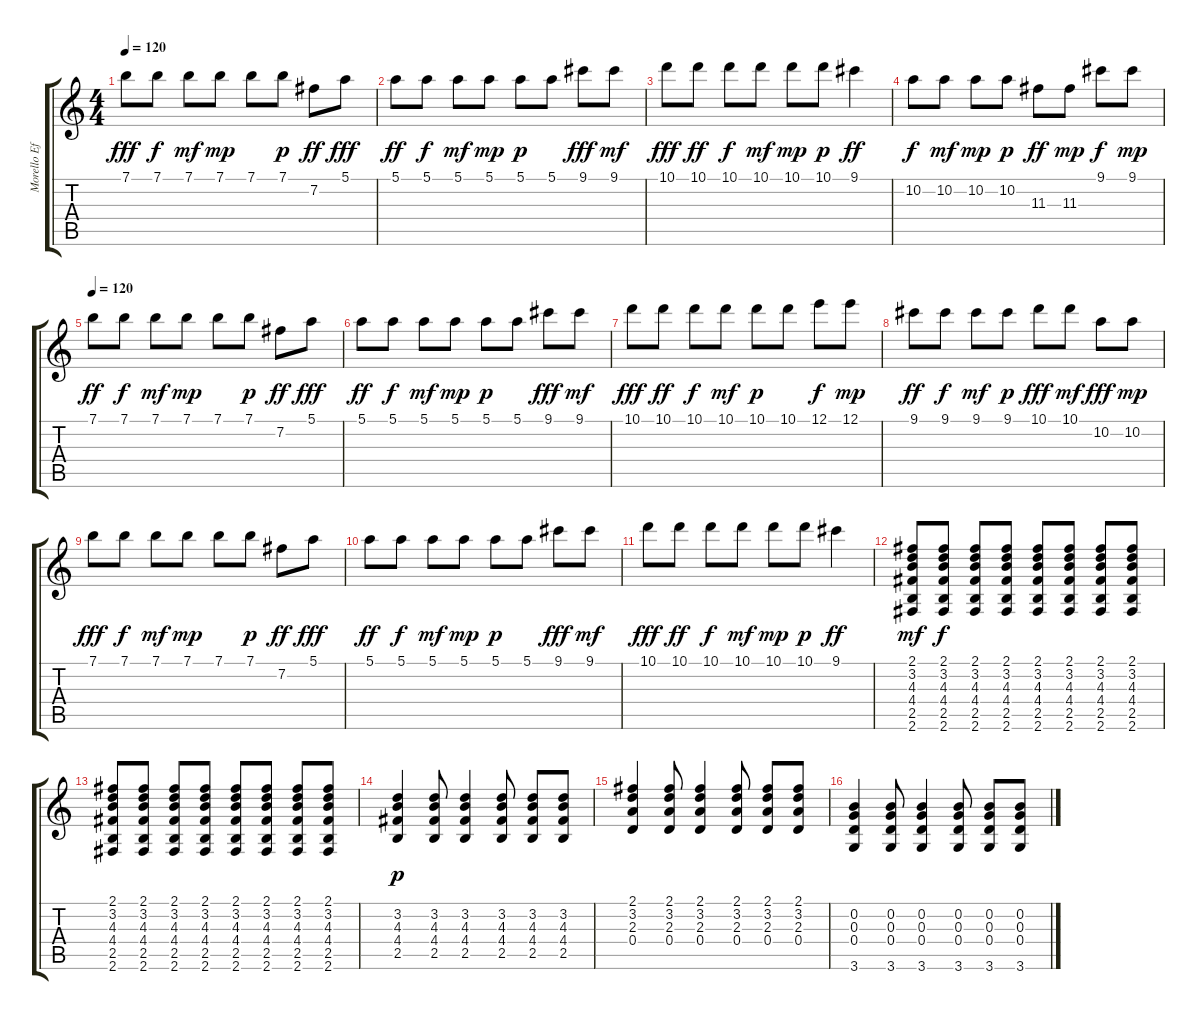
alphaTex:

\track ("Morello Effects" "Morello Ef") {instrument electricguitarclean}
\staff {score tabs}
\tuning (E4 B3 G3 D3 A2 E2) {hide}
\ts (4 4)
\tempo 120
\clef g2
\ks c
7.1.8{dy fff} 7.1.8{dy f} 7.1.8{dy mf} 7.1.8{dy mp} 7.1.8 7.1.8{dy p} 7.2.8{dy ff} 5.1.8{dy fff} |
5.1.8{dy ff} 5.1.8{dy f} 5.1.8{dy mf} 5.1.8{dy mp} 5.1.8{dy p} 5.1.8 9.1.8{dy fff} 9.1.8{dy mf} |
10.1.8{dy fff} 10.1.8{dy ff} 10.1.8{dy f} 10.1.8{dy mf} 10.1.8{dy mp} 10.1.8{dy p} 9.1.4{dy ff} |
10.2.8{dy f} 10.2.8{dy mf} 10.2.8{dy mp} 10.2.8{dy p} 11.3.8{dy ff} 11.3.8{dy mp} 9.1.8{dy f} 9.1.8{dy mp} |
\tempo 120
7.1.8{dy ff} 7.1.8{dy f} 7.1.8{dy mf} 7.1.8{dy mp} 7.1.8 7.1.8{dy p} 7.2.8{dy ff} 5.1.8{dy fff} |
5.1.8{dy ff} 5.1.8{dy f} 5.1.8{dy mf} 5.1.8{dy mp} 5.1.8{dy p} 5.1.8 9.1.8{dy fff} 9.1.8{dy mf} |
10.1.8{dy fff} 10.1.8{dy ff} 10.1.8{dy f} 10.1.8{dy mf} 10.1.8{dy p} 10.1.8 12.1.8{dy f} 12.1.8{dy mp} |
9.1.8{dy ff} 9.1.8{dy f} 9.1.8{dy mf} 9.1.8{dy p} 10.1.8{dy fff} 10.1.8{dy mf} 10.2.8{dy fff} 10.2.8{dy mp} |
7.1.8{dy fff} 7.1.8{dy f} 7.1.8{dy mf} 7.1.8{dy mp} 7.1.8 7.1.8{dy p} 7.2.8{dy ff} 5.1.8{dy fff} |
5.1.8{dy ff} 5.1.8{dy f} 5.1.8{dy mf} 5.1.8{dy mp} 5.1.8{dy p} 5.1.8 9.1.8{dy fff} 9.1.8{dy mf} |
10.1.8{dy fff} 10.1.8{dy ff} 10.1.8{dy f} 10.1.8{dy mf} 10.1.8{dy mp} 10.1.8{dy p} 9.1.4{dy ff} |
(2.1 3.2 4.3 4.4 2.5 2.6).8{dy mf volume 3 instrument distortionguitar} (2.1 3.2 4.3 4.4 2.5 2.6).8{dy f volume 3} (2.1 3.2 4.3 4.4 2.5 2.6).8{volume 4} (2.1 3.2 4.3 4.4 2.5 2.6).8{volume 5} (2.1 3.2 4.3 4.4 2.5 2.6).8{volume 6} (2.1 3.2 4.3 4.4 2.5 2.6).8{volume 6} (2.1 3.2 4.3 4.4 2.5 2.6).8{volume 7} (2.1 3.2 4.3 4.4 2.5 2.6).8{volume 8} |
(2.1 3.2 4.3 4.4 2.5 2.6).8{volume 8} (2.1 3.2 4.3 4.4 2.5 2.6).8{volume 9} (2.1 3.2 4.3 4.4 2.5 2.6).8{volume 10} (2.1 3.2 4.3 4.4 2.5 2.6).8{volume 10} (2.1 3.2 4.3 4.4 2.5 2.6).8{volume 11} (2.1 3.2 4.3 4.4 2.5 2.6).8{volume 12} (2.1 3.2 4.3 4.4 2.5 2.6).8 (2.1 3.2 4.3 4.4 2.5 2.6).8 |
(3.2 4.3 4.4 2.5).4{dy p instrument distortionguitar} (3.2 4.3 4.4 2.5).8 (3.2 4.3 4.4 2.5).4 (3.2 4.3 4.4 2.5).8 (3.2 4.3 4.4 2.5).8 (3.2 4.3 4.4 2.5).8 |
(2.1 3.2 2.3 0.4).4 (2.1 3.2 2.3 0.4).8 (2.1 3.2 2.3 0.4).4 (2.1 3.2 2.3 0.4).8 (2.1 3.2 2.3 0.4).8 (2.1 3.2 2.3 0.4).8 |
(0.2 0.3 0.4 3.6).4 (0.2 0.3 0.4 3.6).8 (0.2 0.3 0.4 3.6).4 (0.2 0.3 0.4 3.6).8 (0.2 0.3 0.4 3.6).8 (0.2 0.3 0.4 3.6).8
